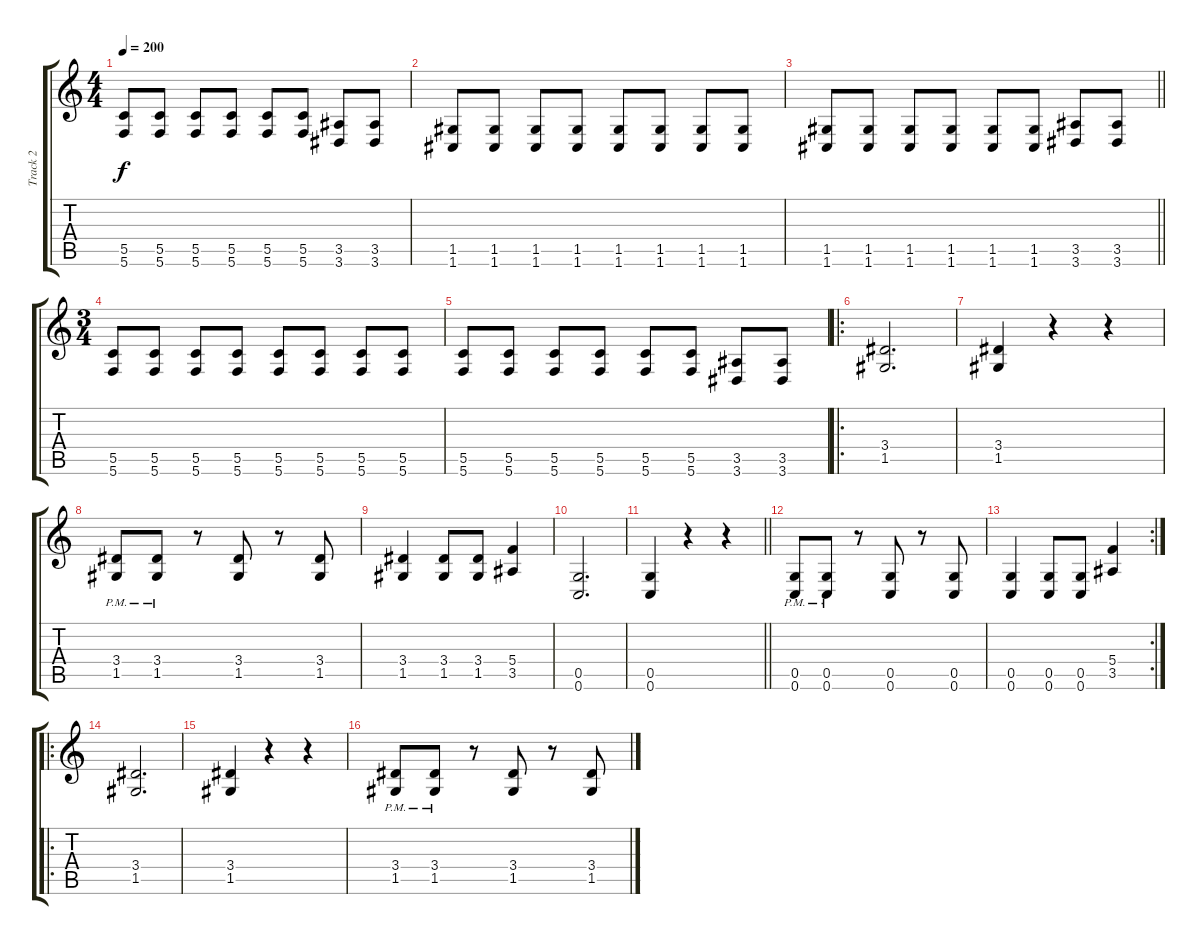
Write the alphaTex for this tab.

\track ("Track 2" "Track 2") {instrument distortionguitar}
\staff {score tabs}
\tuning (D4 A3 F3 C3 G2 C2) {hide}
\ts (4 4)
\tempo 200
\clef g2
\ks c
(5.5 5.6).8{dy f} (5.5 5.6).8 (5.5 5.6).8 (5.5 5.6).8 (5.5 5.6).8 (5.5 5.6).8 (3.5 3.6).8 (3.5 3.6).8 |
(1.5 1.6).8 (1.5 1.6).8 (1.5 1.6).8 (1.5 1.6).8 (1.5 1.6).8 (1.5 1.6).8 (1.5 1.6).8 (1.5 1.6).8 |
\barLineRight lightlight
(1.5 1.6).8 (1.5 1.6).8 (1.5 1.6).8 (1.5 1.6).8 (1.5 1.6).8 (1.5 1.6).8 (3.5 3.6).8 (3.5 3.6).8 |
\ts (3 4)
(5.5 5.6).8 (5.5 5.6).8 (5.5 5.6).8 (5.5 5.6).8 (5.5 5.6).8 (5.5 5.6).8 (5.5 5.6).8 (5.5 5.6).8 |
(5.5 5.6).8 (5.5 5.6).8 (5.5 5.6).8 (5.5 5.6).8 (5.5 5.6).8 (5.5 5.6).8 (3.5 3.6).8 (3.5 3.6).8 |
\ro
(3.4 1.5).2{d} |
(3.4 1.5).4 r.4 r.4 |
(3.4{pm} 1.5{pm}).8 (3.4{pm} 1.5{pm}).8 r.8 (3.4 1.5).8 r.8 (3.4 1.5).8 |
(3.4 1.5).4 (3.4 1.5).8 (3.4 1.5).8 (5.4 3.5).4 |
(0.5 0.6).2{d} |
\barLineRight lightlight
(0.5 0.6).4 r.4 r.4 |
(0.5{pm} 0.6{pm}).8 (0.5{pm} 0.6{pm}).8 r.8 (0.5 0.6).8 r.8 (0.5 0.6).8 |
\rc 2
(0.5 0.6).4 (0.5 0.6).8 (0.5 0.6).8 (5.4 3.5).4 |
\ro
(3.4 1.5).2{d} |
(3.4 1.5).4 r.4 r.4 |
(3.4{pm} 1.5{pm}).8 (3.4{pm} 1.5{pm}).8 r.8 (3.4 1.5).8 r.8 (3.4 1.5).8
